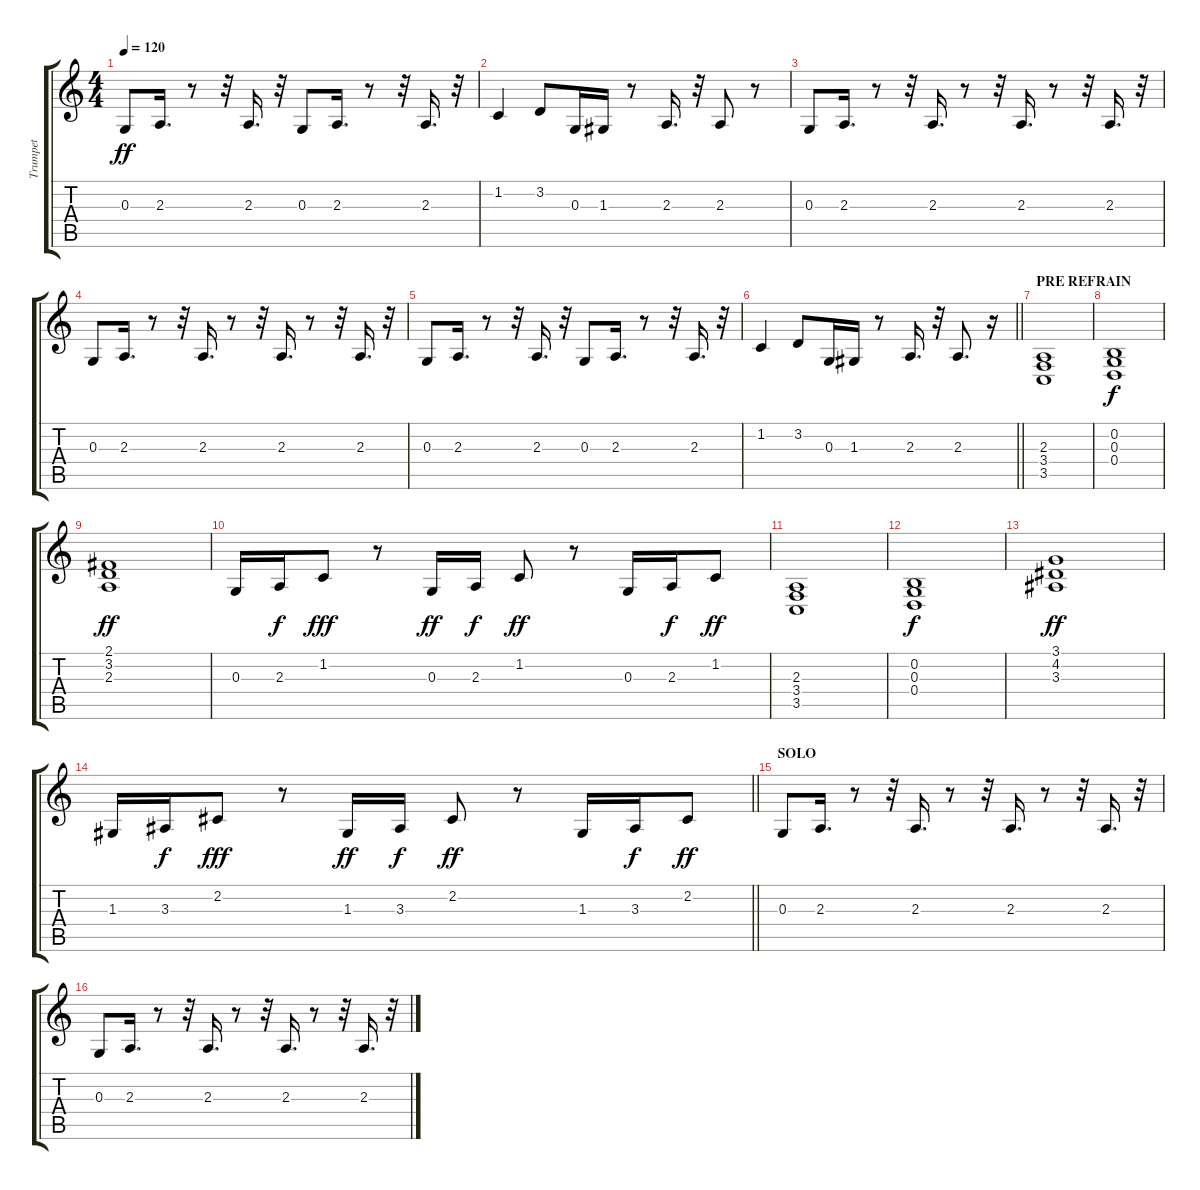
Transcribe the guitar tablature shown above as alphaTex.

\track ("Trumpet" "Trumpet") {instrument trumpet}
\staff {score tabs}
\tuning (E4 B3 G3 D3 A2 E2) {hide}
\ts (4 4)
\tempo 120
\clef g2
\ks c
0.3.8{dy ff} 2.3.16{d} r.8 r.32 2.3.16{d} r.32 0.3.8 2.3.16{d} r.8 r.32 2.3.16{d} r.32 |
1.2.4 3.2.8 0.3.16 1.3.16 r.8 2.3.16{d} r.32 2.3.8 r.8 |
0.3.8 2.3.16{d} r.8 r.32 2.3.16{d} r.8 r.32 2.3.16{d} r.8 r.32 2.3.16{d} r.32 |
0.3.8 2.3.16{d} r.8 r.32 2.3.16{d} r.8 r.32 2.3.16{d} r.8 r.32 2.3.16{d} r.32 |
0.3.8 2.3.16{d} r.8 r.32 2.3.16{d} r.32 0.3.8 2.3.16{d} r.8 r.32 2.3.16{d} r.32 |
\barLineRight lightlight
1.2.4 3.2.8 0.3.16 1.3.16 r.8 2.3.16{d} r.32 2.3.8{d} r.16 |
\section ("" "PRE REFRAIN")
(2.3 3.4 3.5).1 |
(0.2 0.3 0.4).1{dy f} |
(2.1 3.2 2.3).1{dy ff} |
0.3.16 2.3.16{dy f} 1.2.8{dy fff} r.8 0.3.16{dy ff} 2.3.16{dy f} 1.2.8{dy ff} r.8 0.3.16 2.3.16{dy f} 1.2.8{dy ff} |
(2.3 3.4 3.5).1 |
(0.2 0.3 0.4).1{dy f} |
(3.1 4.2 3.3).1{dy ff} |
\barLineRight lightlight
1.3.16 3.3.16{dy f} 2.2.8{dy fff} r.8 1.3.16{dy ff} 3.3.16{dy f} 2.2.8{dy ff} r.8 1.3.16 3.3.16{dy f} 2.2.8{dy ff} |
\section ("" "SOLO")
0.3.8 2.3.16{d} r.8 r.32 2.3.16{d} r.8 r.32 2.3.16{d} r.8 r.32 2.3.16{d} r.32 |
0.3.8 2.3.16{d} r.8 r.32 2.3.16{d} r.8 r.32 2.3.16{d} r.8 r.32 2.3.16{d} r.32
